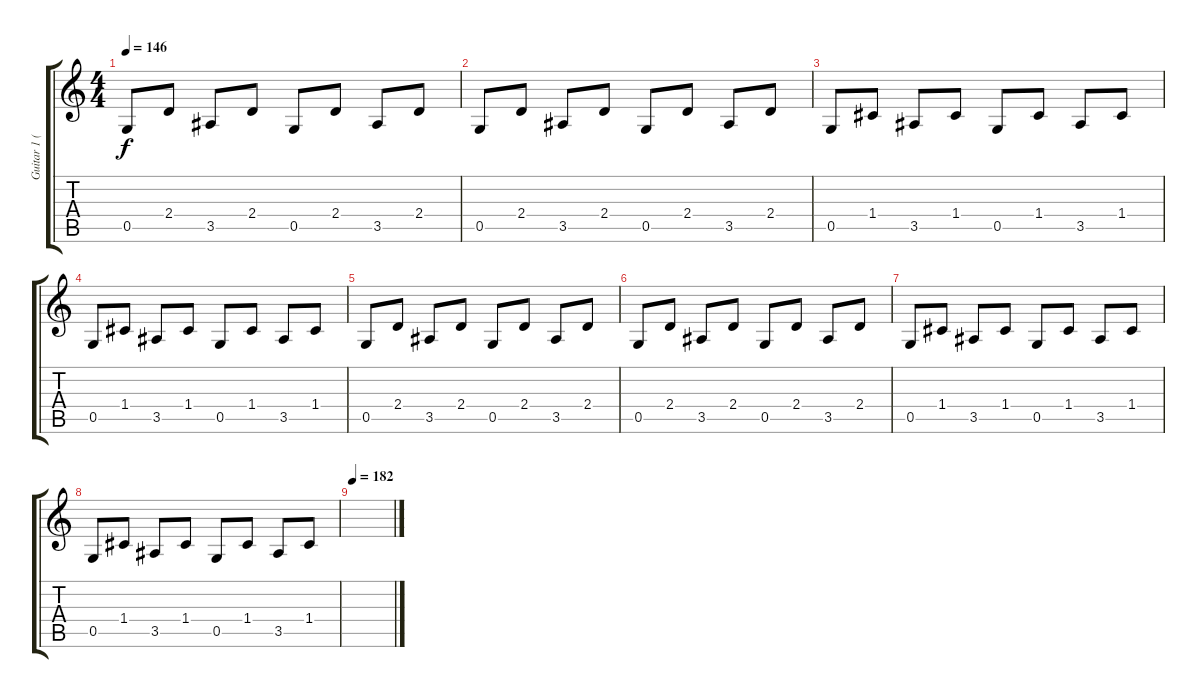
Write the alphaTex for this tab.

\track ("Guitar 1 (Lead)" "Guitar 1 (") {instrument distortionguitar}
\staff {score tabs}
\tuning (D4 A3 F3 C3 G2 D2) {hide}
\ts (4 4)
\tempo 146
\clef g2
\ks c
0.5.8{dy f} 2.4.8 3.5.8 2.4.8 0.5.8 2.4.8 3.5.8 2.4.8 |
0.5.8 2.4.8 3.5.8 2.4.8 0.5.8 2.4.8 3.5.8 2.4.8 |
0.5.8 1.4.8 3.5.8 1.4.8 0.5.8 1.4.8 3.5.8 1.4.8 |
0.5.8 1.4.8 3.5.8 1.4.8 0.5.8 1.4.8 3.5.8 1.4.8 |
0.5.8 2.4.8 3.5.8 2.4.8 0.5.8 2.4.8 3.5.8 2.4.8 |
0.5.8 2.4.8 3.5.8 2.4.8 0.5.8 2.4.8 3.5.8 2.4.8 |
0.5.8 1.4.8 3.5.8 1.4.8 0.5.8 1.4.8 3.5.8 1.4.8 |
0.5.8 1.4.8 3.5.8 1.4.8 0.5.8 1.4.8 3.5.8 1.4.8 |
\tempo 182
